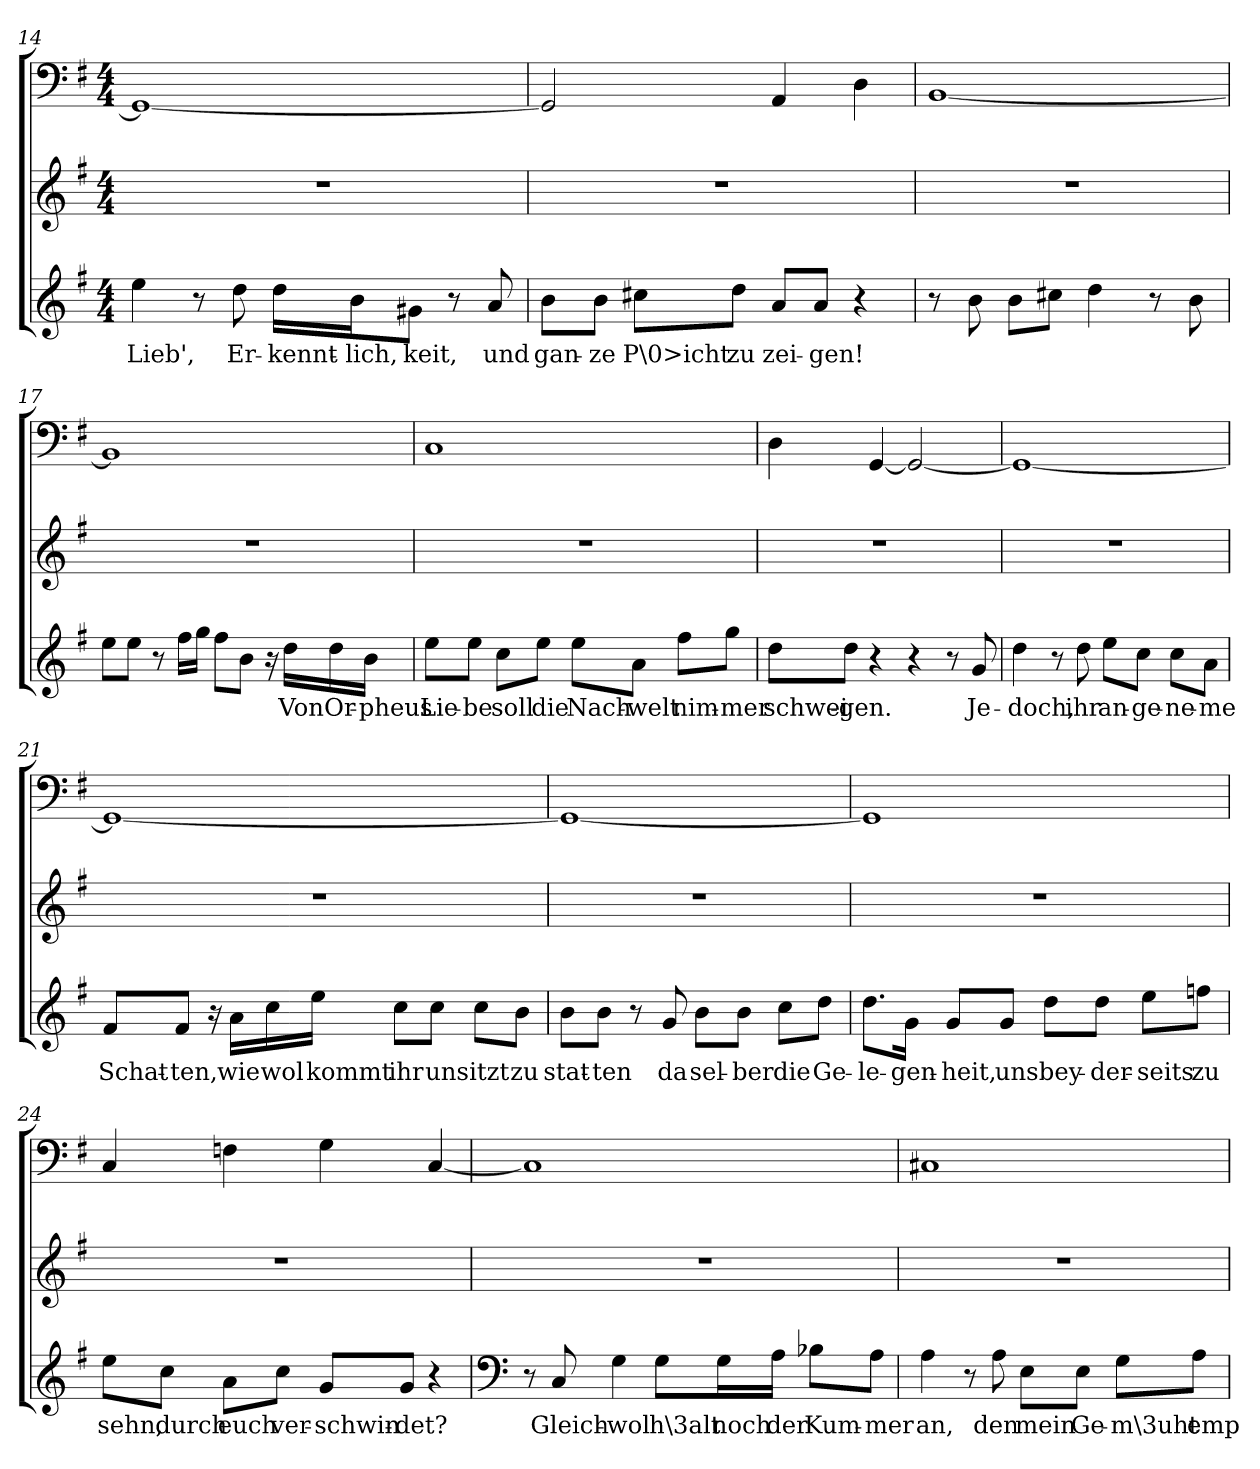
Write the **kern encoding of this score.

**kern	**text	**kern	**kern
*part3	*part3	*part2	*part1
*staff3	*staff3	*staff2	*staff1
*clefG2	*	*clefG2	*clefF4
*k[f#]	*	*k[f#]	*k[f#]
*G:	*	*G:	*G:
*M4/4	*	*M4/4	*M4/4
=14	=14	=14	=14
4ee\	Lieb',	1r	1GG#/_
8r	.	.	.
8dd\	Er-	.	.
16dd\LL	-kennt-	.	.
16b\J	-lich,	.	.
8g#X\J	keit,	.	.
8r	.	.	.
8a/	und	.	.
=15	=15	=15	=15
8b\L	gan-	1r	2GG#/]
8b\J	-ze	.	.
8cc#X\L	P\0>icht	.	.
8dd\J	zu	.	.
8a/L	zei-	.	4AA/
8a/J	-gen!	.	.
4r	.	.	4D\
=16	=16	=16	=16
8r	.	1r	[1BB/
8b\	.	.	.
8b\L	.	.	.
8cc#X\J	.	.	.
4dd\	.	.	.
8r	.	.	.
8b\	.	.	.
=17	=17	=17	=17
8ee\L	.	1r	1BB/]
8ee\J	.	.	.
8r	.	.	.
16ff#\LL	.	.	.
16gg\JJ	.	.	.
8ff#\L	.	.	.
8b\J	.	.	.
16r	.	.	.
16dd\LL	Von	.	.
16dd\	Or-	.	.
16b\JJ	-pheus	.	.
=18	=18	=18	=18
8ee\L	Lie-	1r	1C/
8ee\J	-be	.	.
8cc\L	soll	.	.
8ee\J	die	.	.
8ee\L	Nach-	.	.
8a\J	-welt	.	.
8ff#\L	nim-	.	.
8gg\J	-mer	.	.
=19	=19	=19	=19
8dd\L	schwei-	1r	4D\
8dd\J	-gen.	.	.
4r	.	.	[4GG/
4r	.	.	2GG/_
8r	.	.	.
8g/	Je-	.	.
=20	=20	=20	=20
4dd\	-doch,	1r	1GG/_
8r	.	.	.
8dd\	ihr	.	.
8ee\L	an-	.	.
8cc\J	-ge-	.	.
8cc\L	-ne-	.	.
8a\J	-me	.	.
=21	=21	=21	=21
8f#/L	Schat-	1r	1GG/_
8f#/J	-ten,	.	.
16r	.	.	.
16a\LL	wie	.	.
16cc\	wol	.	.
16ee\JJ	kommt	.	.
8cc\L	ihr	.	.
8cc\J	uns	.	.
8cc\L	itzt	.	.
8b\J	zu	.	.
=22	=22	=22	=22
8b\L	stat-	1r	1GG/_
8b\J	-ten	.	.
8r	.	.	.
8g/	da	.	.
8b\L	sel-	.	.
8b\J	-ber	.	.
8cc\L	die	.	.
8dd\J	Ge-	.	.
=23	=23	=23	=23
8.dd\L	-le-	1r	1GG/]
16g\Jk	-gen-	.	.
8g/L	-heit,	.	.
8g/J	uns	.	.
8dd\L	bey-	.	.
8dd\J	-der-	.	.
8ee\L	-seits	.	.
8ffn\J	zu	.	.
=24	=24	=24	=24
8ee\L	sehn,	1r	4C/
8cc\J	durch	.	.
8a\L	euch	.	4Fn\
8cc\J	ver-	.	.
8g/L	-schwin-	.	4G\
8g/J	-det?	.	.
4r	.	.	[4C/
=25	=25	=25	=25
*clefF4	*	*	*
8r	.	1r	1C/]
8C/	Gleich-	.	.
4G\	-wol	.	.
8G\L	h\3alt	.	.
16G\L	noch	.	.
16A\JJ	der	.	.
8B-X\L	Kum-	.	.
8A\J	-mer	.	.
=26	=26	=26	=26
4A\	an,	1r	1C#X/
8r	.	.	.
8A\	den	.	.
8E\L	mein	.	.
8E\J	Ge-	.	.
8G\L	-m\3uht	.	.
8A\J	emp-	.	.
=	=	=	=
*-	*-	*-	*-
